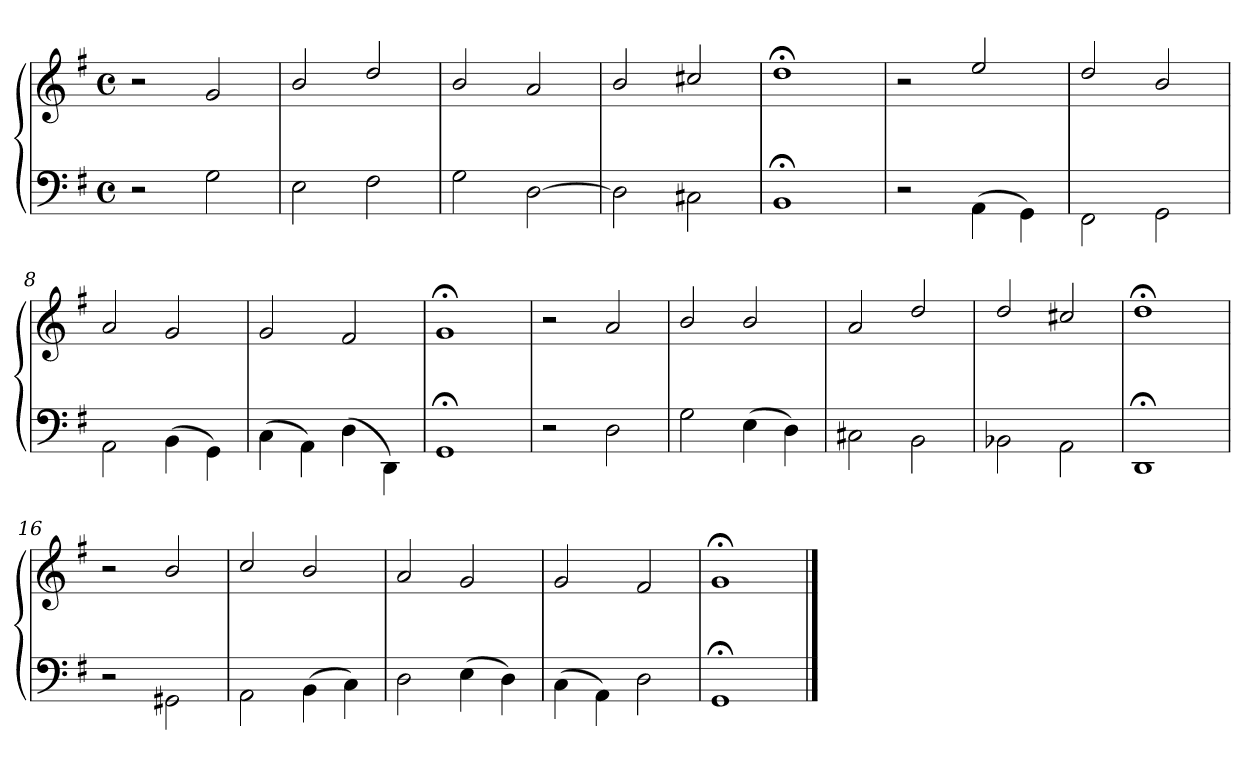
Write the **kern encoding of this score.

**kern	**kern
*part1	*part1
*staff2	*staff1
*clefF4	*clefG2
*k[f#]	*k[f#]
*M4/4	*M4/4
*met(c)	*met(c)
=1	=1
2r	2r
2G\	2g/
=2	=2
2E\	2b/
2F#\	2dd/
=3	=3
2G\	2b/
[2D\	2a/
=4	=4
2D\]	2b/
2C#X\	2cc#X/
=5	=5
1BB;\	1dd;</
=6	=6
2r	2r
(4AA\	2ee/
4GG\)	.
=7	=7
2FF#\	2dd/
2GG\	2b/
=8	=8
2AA\	2a/
(4BB\	2g/
4GG\)	.
=9	=9
(4C\	2g/
4AA\)	.
(4D\	2f#/
4DD\)	.
=10	=10
1GG;\	1g;</
!!LO:LB:g=z
=11	=11
2r	2r
2D\	2a/
=12	=12
2G\	2b/
(4E\	2b/
4D\)	.
=13	=13
2C#X\	2a/
2BB\	2dd/
=14	=14
2BB-X\	2dd/
2AA\	2cc#X/
=15	=15
1DD;\	1dd;</
=16	=16
2r	2r
2GG#X\	2b/
=17	=17
2AA\	2cc/
(4BB\	2b/
4C\)	.
=18	=18
2D\	2a/
(4E\	2g/
4D\)	.
=19	=19
(4C\	2g/
4AA\)	.
2D\	2f#/
=20	=20
1GG;\	1g;</
==	==
*-	*-
